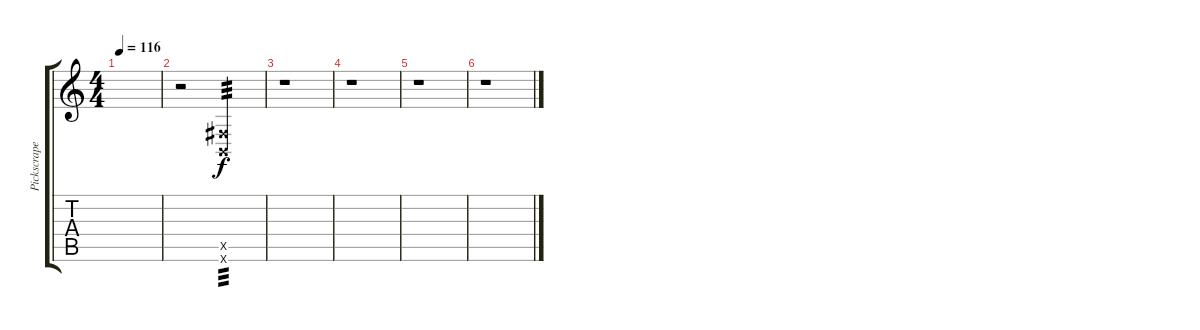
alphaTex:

\track ("Pickscrape" "Pickscrape") {instrument guitarfretnoise}
\staff {score tabs}
\tuning (Db4 Ab3 E3 B2 Gb2 B1) {hide}
\ts (4 4)
\tempo 116
\clef g2
\ks c
|
r.2 (12.5{x} 12.6{x}).2{tp 3} |
r.1 |
r.1 |
r.1 |
r.1
